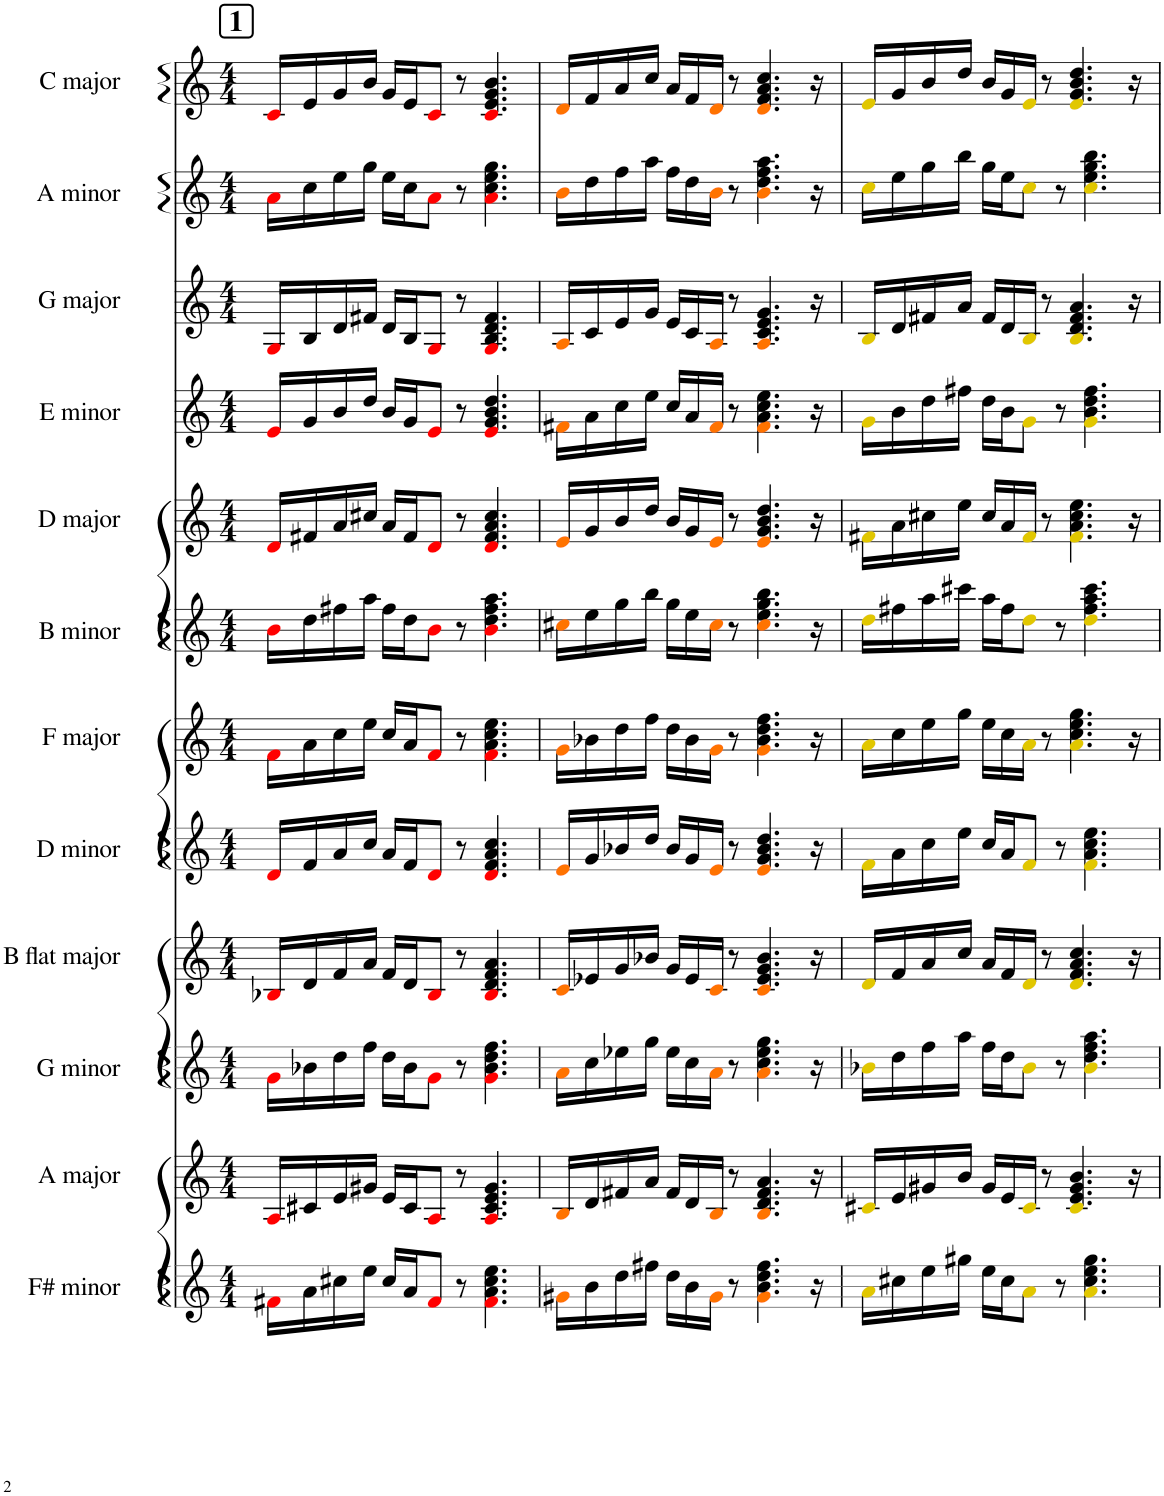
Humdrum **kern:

**kern	**kern	**kern	**kern	**kern	**kern	**kern	**kern	**kern	**kern	**kern	**kern
*part12	*part11	*part10	*part9	*part8	*part7	*part6	*part5	*part4	*part3	*part2	*part1
*staff12	*staff11	*staff10	*staff9	*staff8	*staff7	*staff6	*staff5	*staff4	*staff3	*staff2	*staff1
*I"F# minor	*I"A major	*I"G minor	*I"B flat major	*I"D minor	*I"F major	*I"B minor	*I"D major	*I"E minor	*I"G major	*I"A minor	*I"C major
*I'F# minor	*I'A major	*I'G minor	*	*I'D minor	*I'F Maj	*I'B minor	*I'D major	*I'E minor	*I'G major	*I'A minor	*I'C major
*stria5	*	*stria5	*	*stria5	*	*	*	*	*	*	*
*clefG2	*clefG2	*clefG2	*clefG2	*clefG2	*clefG2	*clefG2	*clefG2	*clefG2	*clefG2	*clefG2	*clefG2
*k[]	*k[]	*k[]	*k[]	*k[]	*k[]	*k[]	*k[]	*k[]	*k[]	*k[]	*k[]
*M4/4	*M4/4	*M4/4	*M4/4	*M4/4	*M4/4	*M4/4	*M4/4	*M4/4	*M4/4	*M4/4	*M4/4
!!LO:REH:place=s1:a:B:cj:fs=14:t=1
=1	=1	=1	=1	=1	=1	=1	=1	=1	=1	=1	=1
16f#Xi\LL	16Ai/LL	16gi\LL	16B-Xi/LL	16di/LL	16fi\LL	16bi\LL	16di/LL	16ei/LL	16Gi/LL	16ai\LL	16ci/LL
16a\	16c#X/	16b-X\	16d/	16f/	16a\	16dd\	16f#X/	16g/	16B/	16cc\	16e/
16cc#X\	16e/	16dd\	16f/	16a/	16cc\	16ff#X\	16a/	16b/	16d/	16ee\	16g/
16ee\JJ	16g#X/JJ	16ff\JJ	16a/JJ	16cc/JJ	16ee\JJ	16aa\JJ	16cc#X/JJ	16dd/JJ	16f#X/JJ	16gg\JJ	16b/JJ
16cc#/LL	16e/LL	16dd\LL	16f/LL	16a/LL	16cc/LL	16ff#\LL	16a/LL	16b/LL	16d/LL	16ee\LL	16g/LL
16a/J	16c#/J	16b-\J	16d/J	16f/J	16a/J	16dd\J	16f#/J	16g/J	16B/J	16cc\J	16e/J
8f#i/J	8Ai/J	8gi\J	8B-i/J	8di/J	8fi/J	8bi\J	8di/J	8ei/J	8Gi/J	8ai\J	8ci/J
8r	8r	8r	8r	8r	8r	8r	8r	8r	8r	8r	8r
4.f#i\ 4.a\ 4.cc#\ 4.ee\	4.Ai/ 4.c#/ 4.e/ 4.g#/	4.gi\ 4.b-\ 4.dd\ 4.ff\	4.B-i/ 4.d/ 4.f/ 4.a/	4.di/ 4.f/ 4.a/ 4.cc/	4.fi\ 4.a\ 4.cc\ 4.ee\	4.bi\ 4.dd\ 4.ff#\ 4.aa\	4.di/ 4.f#/ 4.a/ 4.cc#/	4.ei/ 4.g/ 4.b/ 4.dd/	4.Gi/ 4.B/ 4.d/ 4.f#/	4.ai\ 4.cc\ 4.ee\ 4.gg\	4.ci/ 4.e/ 4.g/ 4.b/
=2	=2	=2	=2	=2	=2	=2	=2	=2	=2	=2	=2
16g#Xj\LL	16Bj/LL	16aj\LL	16cj/LL	16ej/LL	16gj\LL	16cc#Xj\LL	16ej/LL	16f#Xj\LL	16Aj/LL	16bj\LL	16dj/LL
16b\	16d/	16cc\	16e-X/	16g/	16b-X\	16ee\	16g/	16a\	16c/	16dd\	16f/
16dd\	16f#X/	16ee-X\	16g/	16b-X/	16dd\	16gg\	16b/	16cc\	16e/	16ff\	16a/
16ff#X\JJ	16a/JJ	16gg\JJ	16b-X/JJ	16dd/JJ	16ff\JJ	16bb\JJ	16dd/JJ	16ee\JJ	16g/JJ	16aa\JJ	16cc/JJ
16dd\LL	16f#/LL	16ee-\LL	16g/LL	16b-/LL	16dd\LL	16gg\LL	16b/LL	16cc/LL	16e/LL	16ff\LL	16a/LL
16b\	16d/	16cc\	16e-/	16g/	16b-\	16ee\	16g/	16a/	16c/	16dd\	16f/
16g#j\JJ	16Bj/JJ	16aj\JJ	16cj/JJ	16ej/JJ	16gj\JJ	16cc#j\JJ	16ej/JJ	16f#j/JJ	16Aj/JJ	16bj\JJ	16dj/JJ
8r	8r	8r	8r	8r	8r	8r	8r	8r	8r	8r	8r
4.g#j\ 4.b\ 4.dd\ 4.ff#\	4.Bj/ 4.d/ 4.f#/ 4.a/	4.aj\ 4.cc\ 4.ee-\ 4.gg\	4.cj/ 4.e-/ 4.g/ 4.b-/	4.ej/ 4.g/ 4.b-/ 4.dd/	4.gj\ 4.b-\ 4.dd\ 4.ff\	4.cc#j\ 4.ee\ 4.gg\ 4.bb\	4.ej/ 4.g/ 4.b/ 4.dd/	4.f#j\ 4.a\ 4.cc\ 4.ee\	4.Aj/ 4.c/ 4.e/ 4.g/	4.bj\ 4.dd\ 4.ff\ 4.aa\	4.dj/ 4.f/ 4.a/ 4.cc/
16r	16r	16r	16r	16r	16r	16r	16r	16r	16r	16r	16r
=3	=3	=3	=3	=3	=3	=3	=3	=3	=3	=3	=3
16aZ\LL	16c#XZ/LL	16b-XZ\LL	16dZ/LL	16fZ\LL	16aZ\LL	16ddZ\LL	16f#XZ\LL	16gZ\LL	16BZ/LL	16ccZ\LL	16eZ/LL
16cc#X\	16e/	16dd\	16f/	16a\	16cc\	16ff#X\	16a\	16b\	16d/	16ee\	16g/
16ee\	16g#X/	16ff\	16a/	16cc\	16ee\	16aa\	16cc#X\	16dd\	16f#X/	16gg\	16b/
16gg#X\JJ	16b/JJ	16aa\JJ	16cc/JJ	16ee\JJ	16gg\JJ	16ccc#X\JJ	16ee\JJ	16ff#X\JJ	16a/JJ	16bb\JJ	16dd/JJ
16ee\LL	16g#/LL	16ff\LL	16a/LL	16cc/LL	16ee\LL	16aa\LL	16cc#/LL	16dd\LL	16f#/LL	16gg\LL	16b/LL
16cc#\J	16e/	16dd\J	16f/	16a/J	16cc\	16ff#\J	16a/	16b\J	16d/	16ee\J	16g/
8aZ\J	16c#Z/JJ	8b-Z\J	16dZ/JJ	8fZ/J	16aZ\JJ	8ddZ\J	16f#Z/JJ	8gZ\J	16BZ/JJ	8ccZ\J	16eZ/JJ
.	8r	.	8r	.	8r	.	8r	.	8r	.	8r
8r	.	8r	.	8r	.	8r	.	8r	.	8r	.
.	4.c#Z/ 4.e/ 4.g#/ 4.b/	.	4.dZ/ 4.f/ 4.a/ 4.cc/	.	4.aZ\ 4.cc\ 4.ee\ 4.gg\	.	4.f#Z\ 4.a\ 4.cc#\ 4.ee\	.	4.BZ/ 4.d/ 4.f#/ 4.a/	.	4.eZ/ 4.g/ 4.b/ 4.dd/
4.aZ\ 4.cc#\ 4.ee\ 4.gg#\	.	4.b-Z\ 4.dd\ 4.ff\ 4.aa\	.	4.fZ\ 4.a\ 4.cc\ 4.ee\	.	4.ddZ\ 4.ff#\ 4.aa\ 4.ccc#\	.	4.gZ\ 4.b\ 4.dd\ 4.ff#\	.	4.ccZ\ 4.ee\ 4.gg\ 4.bb\	.
.	16r	.	16r	.	16r	.	16r	.	16r	.	16r
=	=	=	=	=	=	=	=	=	=	=	=
*-	*-	*-	*-	*-	*-	*-	*-	*-	*-	*-	*-
